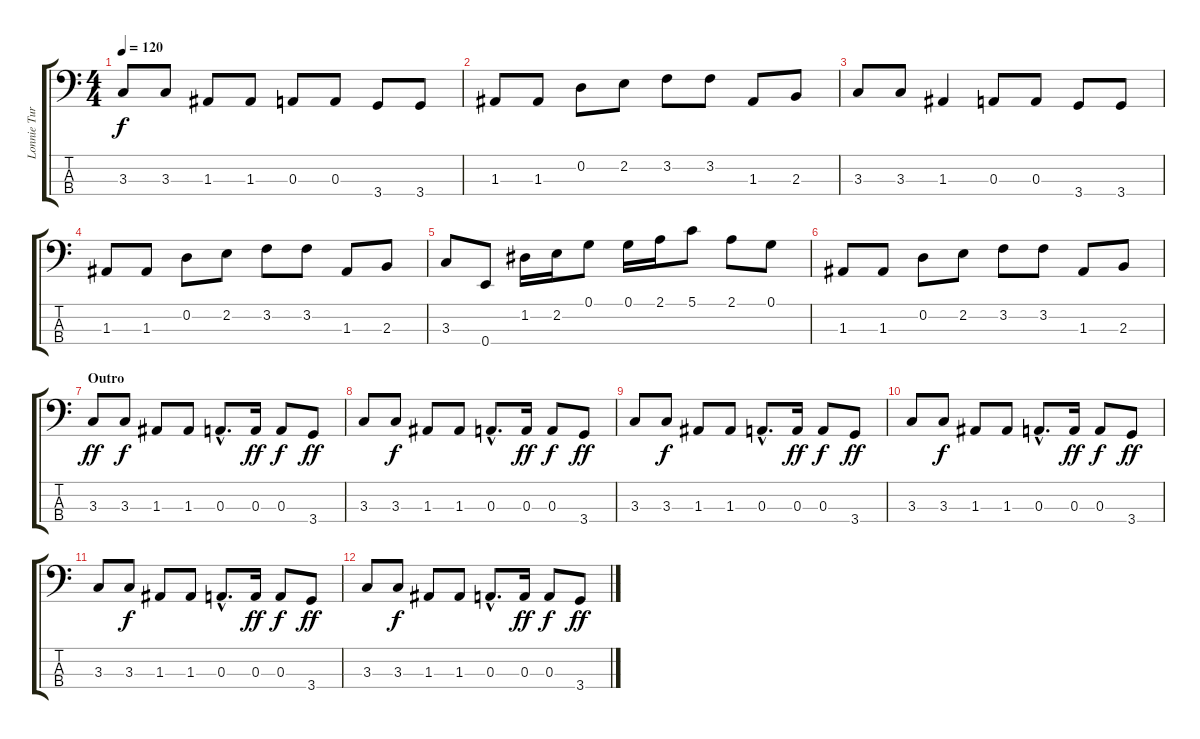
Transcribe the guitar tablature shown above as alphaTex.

\track ("Lonnie Turner" "Lonnie Tur") {instrument electricbasspick}
\staff {score tabs}
\tuning (G2 D2 A1 E1) {hide}
\ts (4 4)
\tempo 120
\clef f4
\ks c
3.3.8{dy f} 3.3.8 1.3.8 1.3.8 0.3.8 0.3.8 3.4.8 3.4.8 |
1.3.8 1.3.8 0.2.8 2.2.8 3.2.8 3.2.8 1.3.8 2.3.8 |
3.3.8 3.3.8 1.3.4 0.3.8 0.3.8 3.4.8 3.4.8 |
1.3.8 1.3.8 0.2.8 2.2.8 3.2.8 3.2.8 1.3.8 2.3.8 |
3.3.8 0.4.8 1.2.16 2.2.16 0.1.8 0.1.16 2.1.16 5.1.8 2.1.8 0.1.8 |
1.3.8 1.3.8 0.2.8 2.2.8 3.2.8 3.2.8 1.3.8 2.3.8 |
\section ("" "Outro")
3.3.8{dy ff} 3.3.8{dy f} 1.3.8 1.3.8 0.3{hac}.8{d} 0.3.16{dy ff} 0.3.8{dy f} 3.4.8{dy ff} |
3.3.8 3.3.8{dy f} 1.3.8 1.3.8 0.3{hac}.8{d} 0.3.16{dy ff} 0.3.8{dy f} 3.4.8{dy ff} |
3.3.8 3.3.8{dy f} 1.3.8 1.3.8 0.3{hac}.8{d} 0.3.16{dy ff} 0.3.8{dy f} 3.4.8{dy ff} |
3.3.8 3.3.8{dy f} 1.3.8 1.3.8 0.3{hac}.8{d} 0.3.16{dy ff} 0.3.8{dy f} 3.4.8{dy ff} |
3.3.8 3.3.8{dy f} 1.3.8 1.3.8 0.3{hac}.8{d} 0.3.16{dy ff} 0.3.8{dy f} 3.4.8{dy ff} |
3.3.8 3.3.8{dy f} 1.3.8 1.3.8 0.3{hac}.8{d} 0.3.16{dy ff} 0.3.8{dy f} 3.4.8{dy ff}
